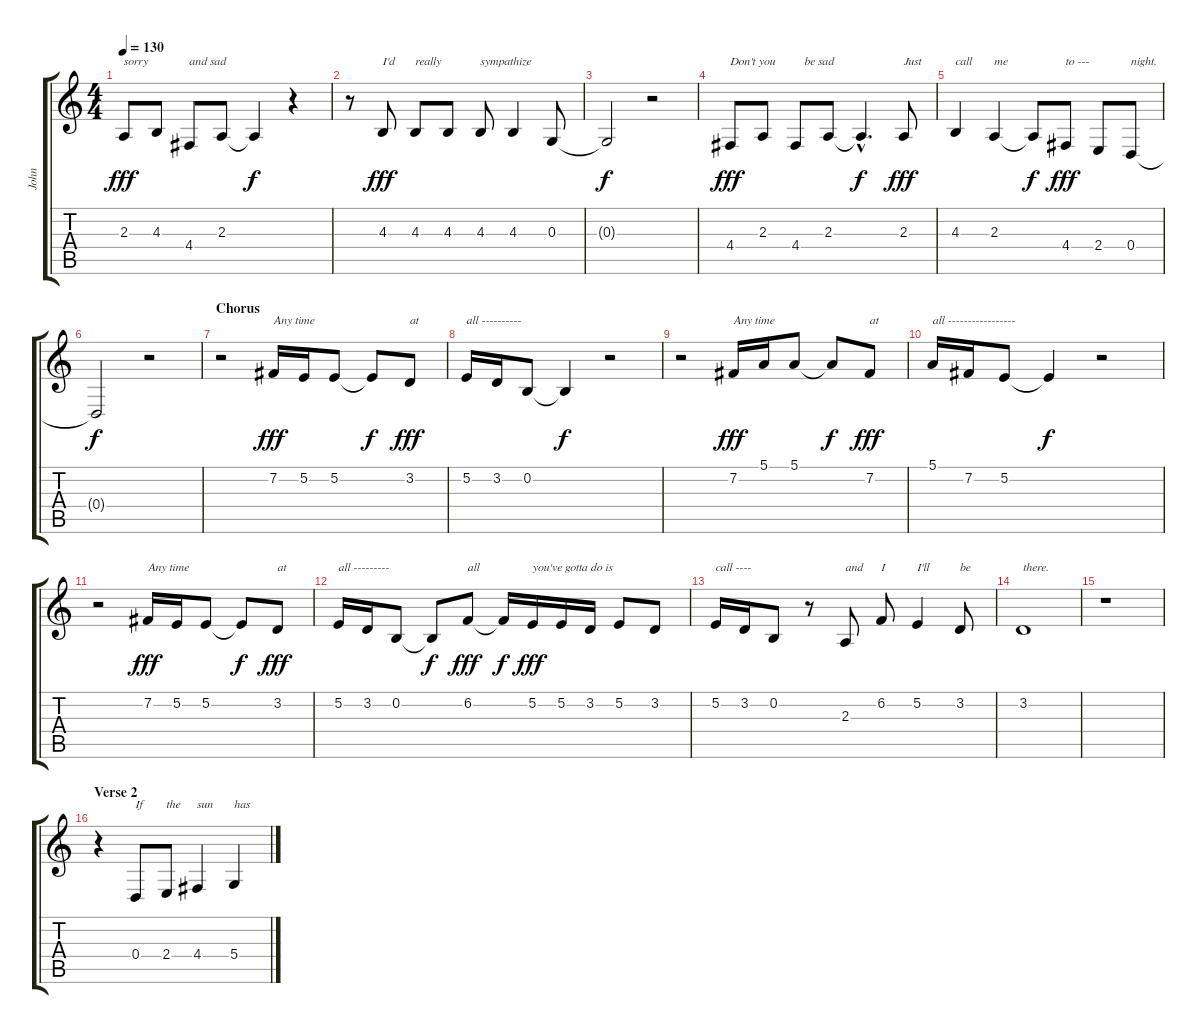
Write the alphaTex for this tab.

\track ("John" "John") {instrument tenorsax}
\staff {score tabs}
\tuning (E4 B3 G3 D3 A2 E2) {hide}
\ts (4 4)
\tempo 130
\clef g2
\ks c
2.3.8{txt "sorry" dy fff} 4.3.8 4.4.8{txt "and sad"} 2.3.8 2.3{t}.4{dy f} r.4 |
r.8 4.3.8{txt "I'd" dy fff} 4.3.8{txt "really"} 4.3.8 4.3.8{txt "sympathize"} 4.3.4{txt " "} 0.3.8 |
0.3{t}.2{dy f} r.2 |
4.4.8{txt "Don't you" dy fff} 2.3.8 4.4.8{txt "   be sad"} 2.3.8 2.3{hac t}.4{d dy f} 2.3.8{txt "Just" dy fff} |
4.3.4{txt "call"} 2.3.4{txt "me"} 2.3{t}.8{dy f} 4.4.8{txt "to ---" dy fff} 2.4.8 0.4.8{txt "night."} |
0.4{t}.2{dy f} r.2 |
\section ("" "Chorus")
r.2 7.2.16{txt "Any time" dy fff} 5.2.16 5.2.8 5.2{t}.8{dy f} 3.2.8{txt "at" dy fff} |
5.2.16{txt "all ----------"} 3.2.16 0.2.8 0.2{t}.4{dy f} r.2 |
r.2 7.2.16{txt "Any time" dy fff} 5.1.16 5.1.8 5.1{t}.8{dy f} 7.2.8{txt "at" dy fff} |
5.1.16{txt "all -----------------"} 7.2.16 5.2.8 5.2{t}.4{dy f} r.2 |
r.2 7.2.16{txt "Any time" dy fff} 5.2.16 5.2.8 5.2{t}.8{dy f} 3.2.8{txt "at" dy fff} |
5.2.16{txt "all ---------"} 3.2.16 0.2.8 0.2{t}.8{dy f} 6.2.8{txt "all" dy fff} 6.2{t}.16{dy f} 5.2.16{txt "you've gotta do is" dy fff} 5.2.16 3.2.16 5.2.8 3.2.8 |
5.2.16{txt "call ----"} 3.2.16 0.2.8 r.8 2.3.8{txt "and"} 6.2.8{txt "I"} 5.2.4{txt "I'll"} 3.2.8{txt "be"} |
3.2.1{txt "there."} |
r.1 |
\section ("" "Verse 2")
r.4 0.4.8{txt "If"} 2.4.8{txt "the"} 4.4.4{txt "sun"} 5.4.4{txt "has"}
